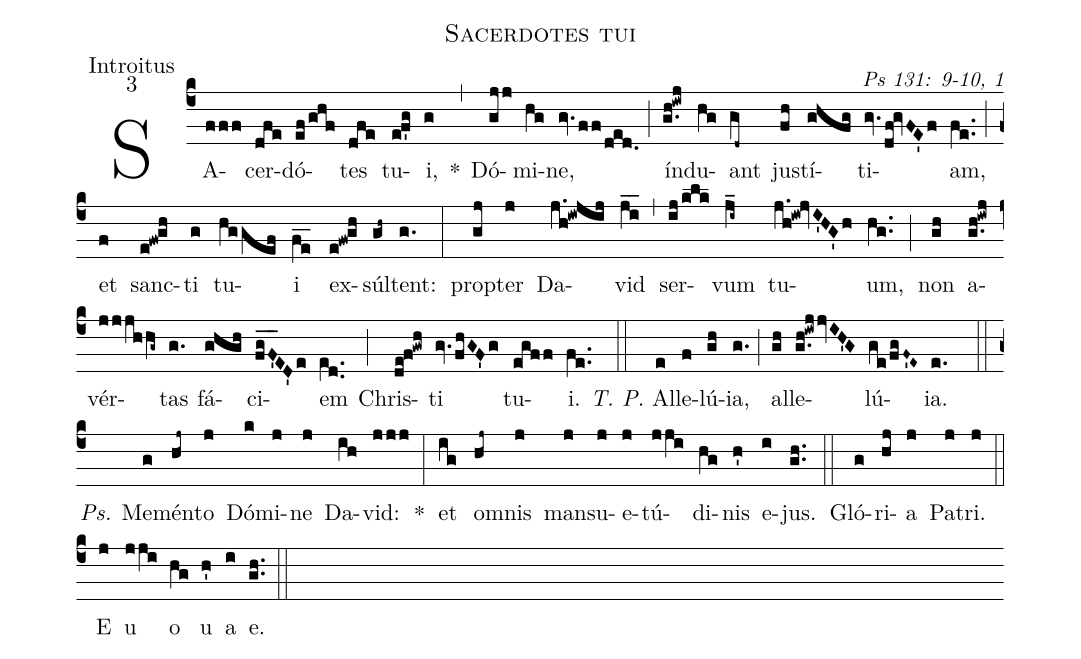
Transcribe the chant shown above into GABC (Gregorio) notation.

name: Sacerdotes tui;
office-part: Introitus;
mode: 3;
commentary: Ps 131: 9-10, 1;
%%
(c4) SA(fff)cer(dfe)dó(ef/ghf)tes(dfe) tu(ef'g)i,(g) *(,) Dó(gjj)mi(hg)ne,(gv.ff/ded.) (;) índ(g.h!iwj)u(hg)ant(gd~) jus(fh)tí(ghfg)ti(gv.df!gvFE'f)am,(fe..) (;) et(f) sanc(e!fw!gh)ti(g) tu(hggef)i(fe__) ex(e!fw!gh)súl(gh~)tent:(g.) (:)
prop(gj)ter(j) Da(j.h!iwjij)vid(ji__) (,) ser(ij/klk)vum(j_i~) tu(j.h!iw!jvI'HG'h)um,(hg..) (;) non(gh) a(g.h!iwj)vér(jjjhhg~)tas(g.) fá(ghgh)ci(fg_F'_ED'e)em(e[ll:1]d..) (;) Chris(de!f!gwh)ti(gv.fhGF'g) tu(egff)i.(fe..) (::)
<i>T. P.</i> Al(e)le(f)lú(gh)ia,(g.) (;) al(gh)le(g.h!iwjjvIH'G)lú(ge/fgF~'E~)ia.(e.) (::)
<i>Ps.</i> Me(g)mén(hj~)to(j) Dó(k)mi(j)ne(j) Da(ih)vid:(jjj) *(:)
et(ig) om(hj~)nis(j) man(j)su(j)e(j)tú(jji)di(hg)nis(h') e(i)jus.(gh..) (::)
Gló(g)ri(hj)a(j) Pa(j)tri.(j) (::)
<eu>E(j) u(jji) o(hg) u(h') a(i) e.</eu>(gh..) (::)
